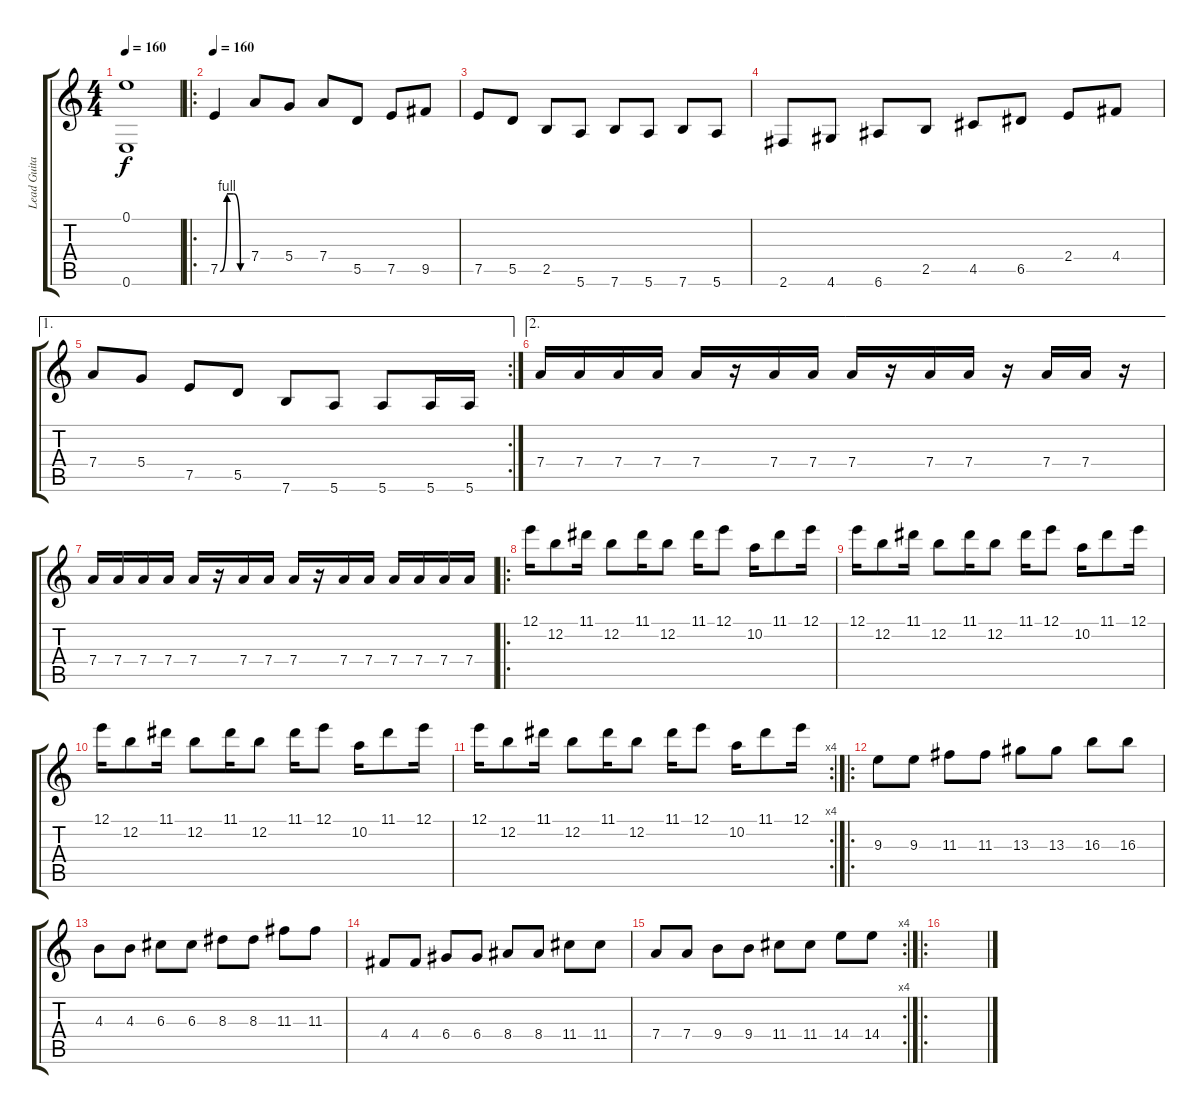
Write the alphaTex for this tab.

\track ("Lead Guitar" "Lead Guita") {instrument distortionguitar}
\staff {score tabs}
\tuning (E4 B3 G3 D3 A2 E2) {hide}
\ts (4 4)
\tempo 160
\clef g2
\ks c
(0.1{t} 0.6{t}).1{dy f} |
\ro
\tempo 160
7.5{be (custom 0 0 15 4 30 4 45 0 60 0)}.4 7.4.8 5.4.8 7.4.8 5.5.8 7.5.8 9.5.8 |
7.5.8 5.5.8 2.5.8 5.6.8 7.6.8 5.6.8 7.6.8 5.6.8 |
2.6.8 4.6.8 6.6.8 2.5.8 4.5.8 6.5.8 2.4.8 4.4.8 |
\ae 1
\rc 2
7.4.8 5.4.8 7.5.8 5.5.8 7.6.8 5.6.8 5.6.8 5.6.16 5.6.16 |
\ae 2
7.4.16 7.4.16 7.4.16 7.4.16 7.4.16 r.16 7.4.16 7.4.16 7.4.16 r.16 7.4.16 7.4.16 r.16 7.4.16 7.4.16 r.16 |
7.4.16 7.4.16 7.4.16 7.4.16 7.4.16 r.16 7.4.16 7.4.16 7.4.16 r.16 7.4.16 7.4.16 7.4.16 7.4.16 7.4.16 7.4.16 |
\ro
12.1.16 12.2.8 11.1.16 12.2.8 11.1.16 12.2.8 11.1.16 12.1.8 10.2.16 11.1.8 12.1.16 |
12.1.16 12.2.8 11.1.16 12.2.8 11.1.16 12.2.8 11.1.16 12.1.8 10.2.16 11.1.8 12.1.16 |
12.1.16 12.2.8 11.1.16 12.2.8 11.1.16 12.2.8 11.1.16 12.1.8 10.2.16 11.1.8 12.1.16 |
\rc 4
12.1.16 12.2.8 11.1.16 12.2.8 11.1.16 12.2.8 11.1.16 12.1.8 10.2.16 11.1.8 12.1.16 |
\ro
9.3.8 9.3.8 11.3.8 11.3.8 13.3.8 13.3.8 16.3.8 16.3.8 |
4.3.8 4.3.8 6.3.8 6.3.8 8.3.8 8.3.8 11.3.8 11.3.8 |
4.4.8 4.4.8 6.4.8 6.4.8 8.4.8 8.4.8 11.4.8 11.4.8 |
\rc 4
7.4.8 7.4.8 9.4.8 9.4.8 11.4.8 11.4.8 14.4.8 14.4.8 |
\ro
